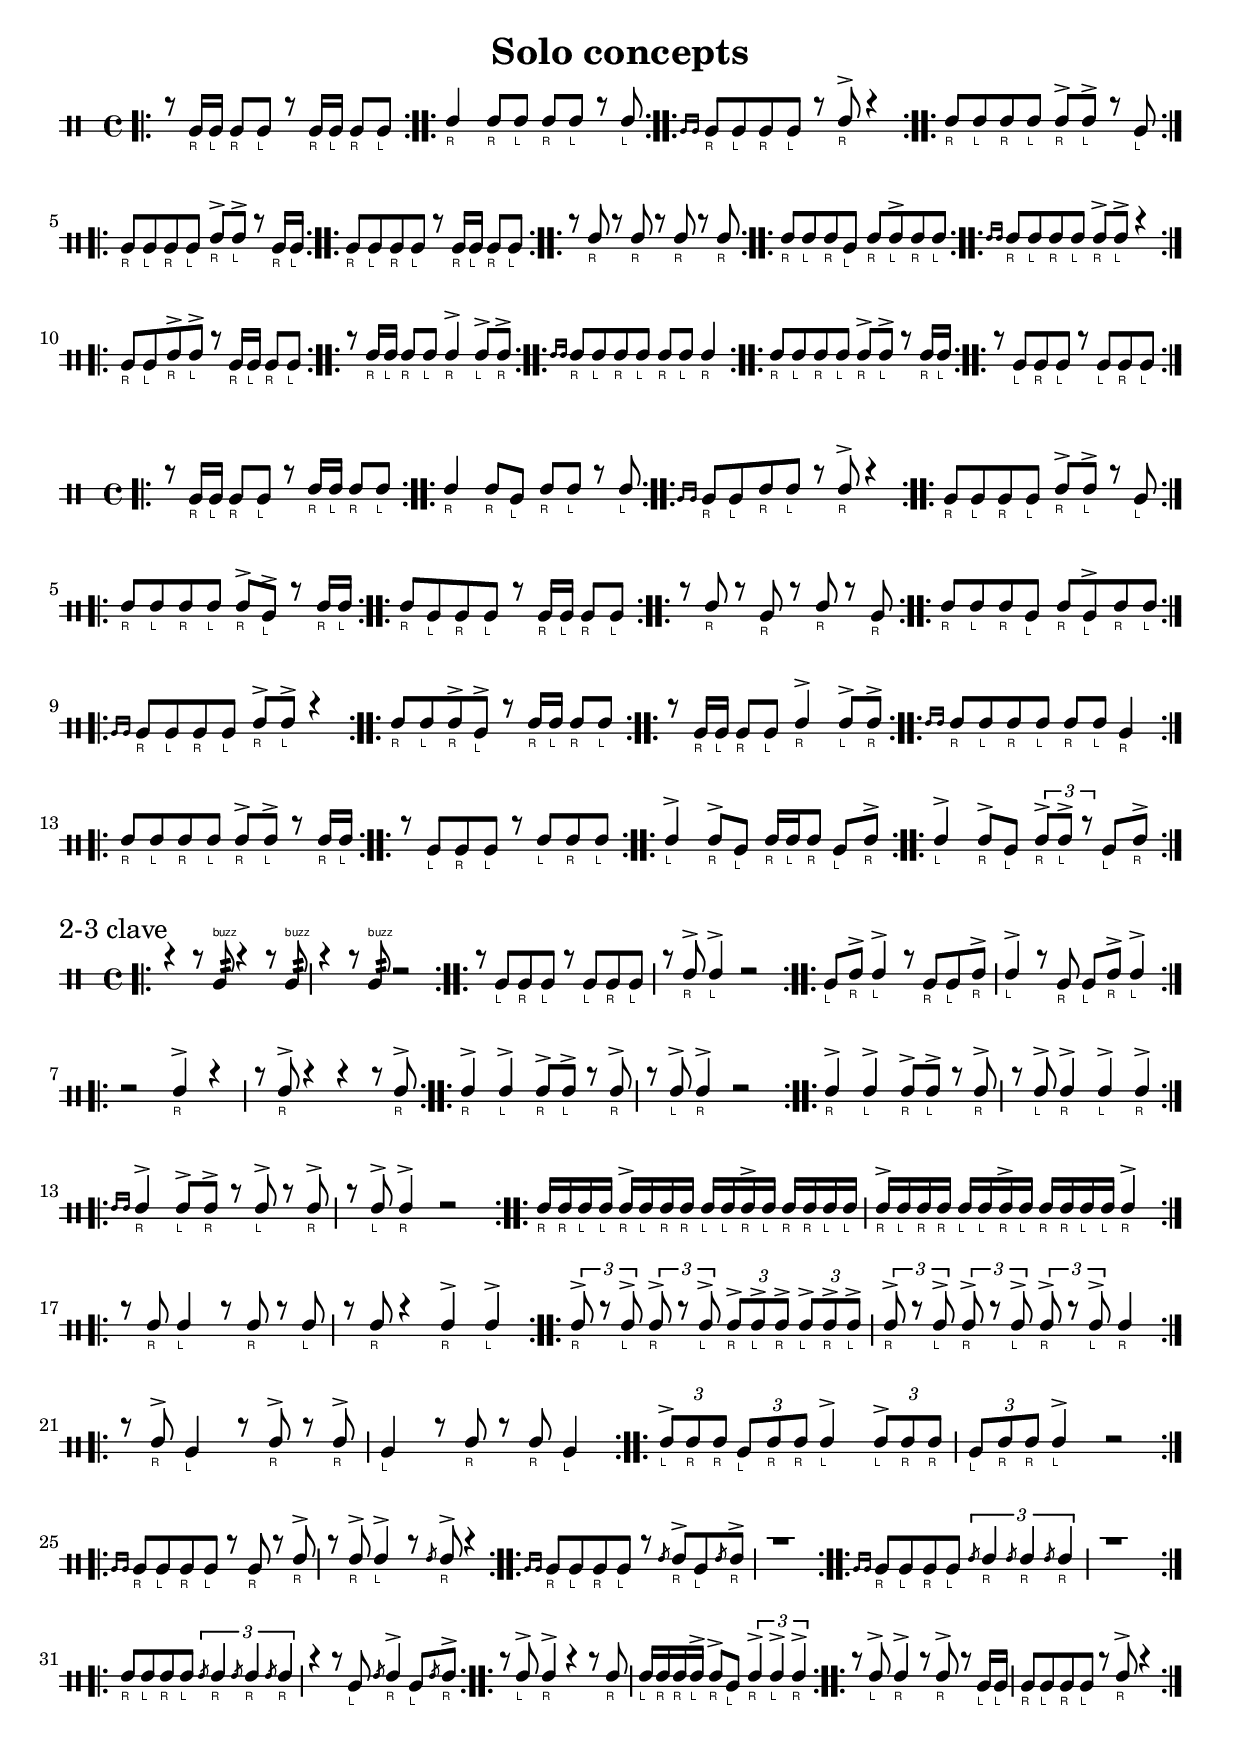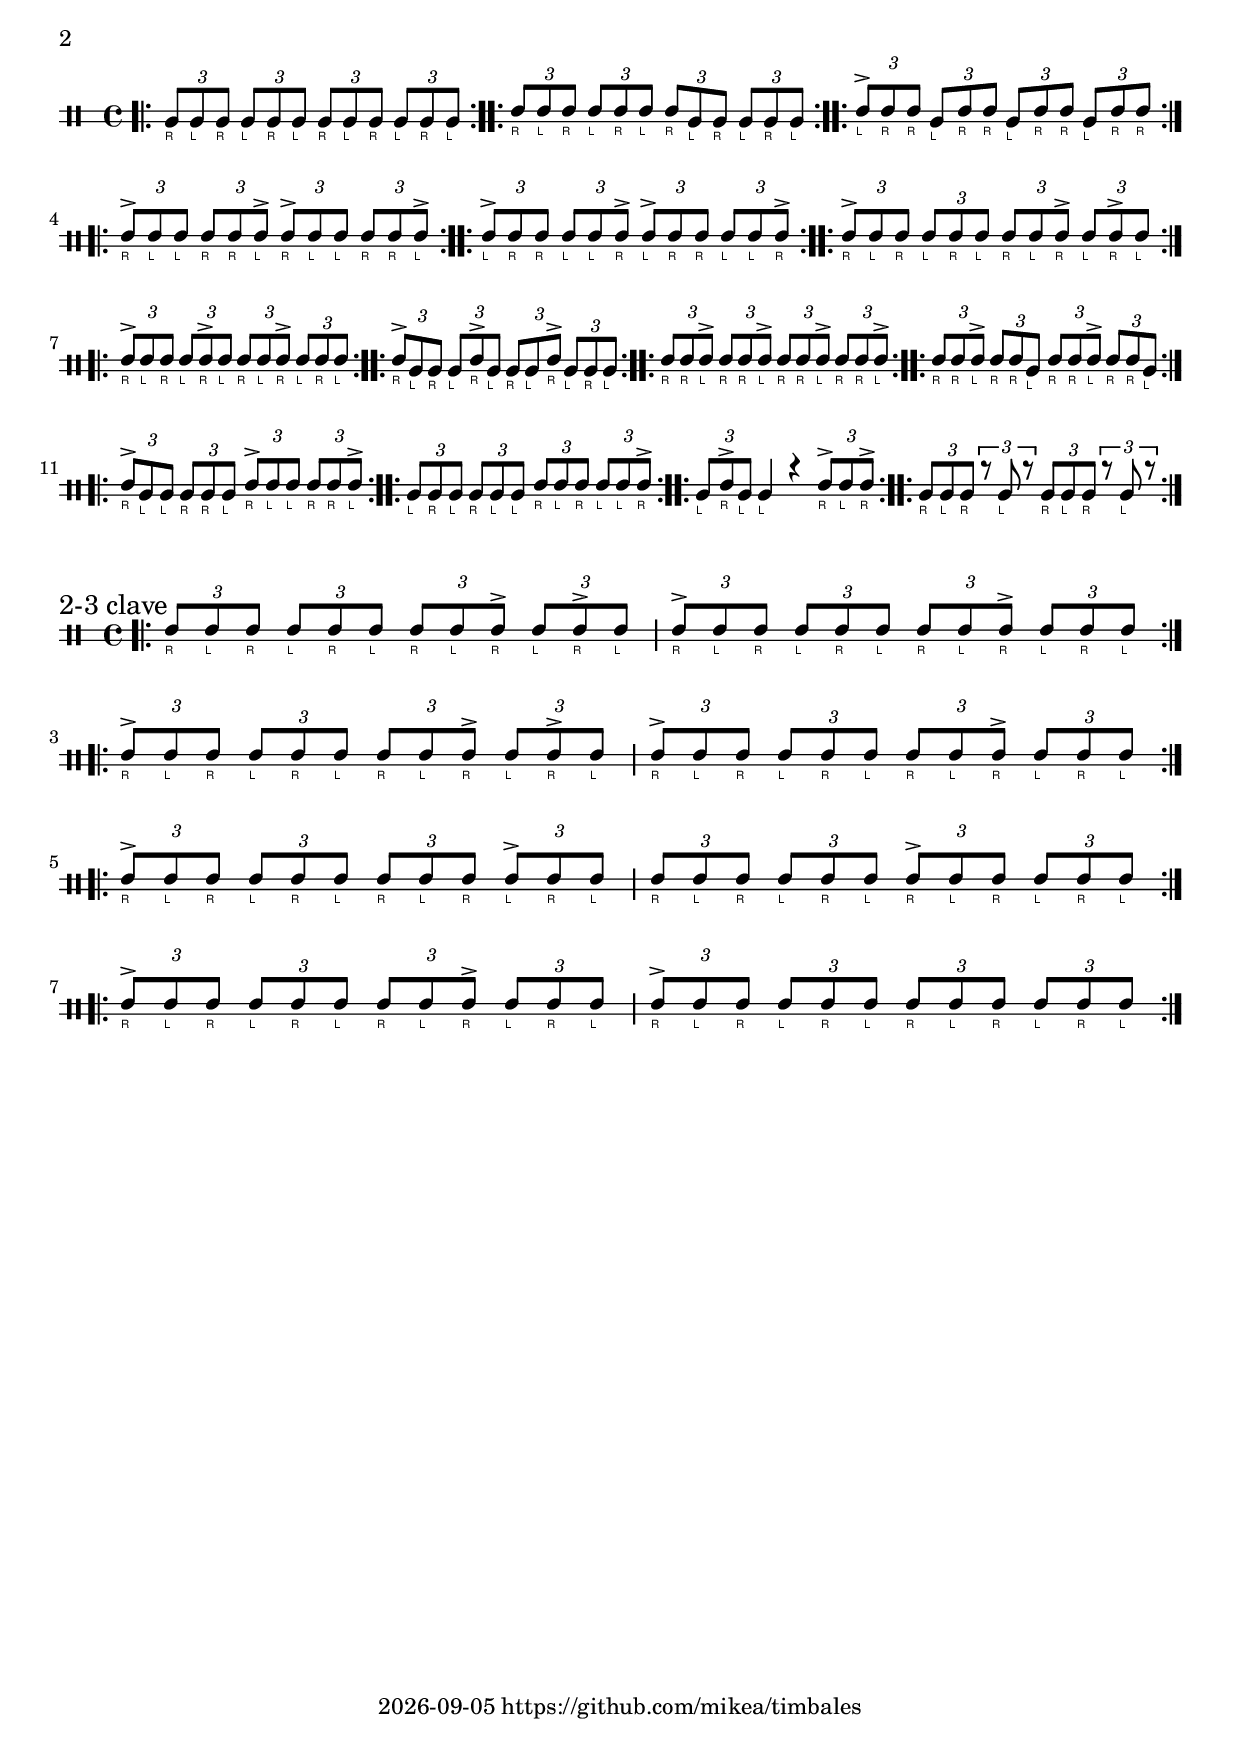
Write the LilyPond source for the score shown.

\version "2.24.2"

\paper {
    indent = 0
    ragged-bottom = ##t
}

\include "common/flam.ly"
\include "common/style.ly"

date = #(strftime "%Y-%m-%d" (localtime (current-time)))

\header {
  title = "Solo concepts"
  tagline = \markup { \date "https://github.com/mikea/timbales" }
}


% one drum

\new DrumStaff \with {
    % instrumentName = "Timbales"
    drumStyleTable = #timbales-style
    \override StaffSymbol.line-count = #2
    \override TextScript.font-size = #-6
    \override TextScript.font-family = #'sans
} \newDrumVoice \drummode { 
    \bar ".|:"

    r8 timl16_"R" 16_"L" 8_"R" 8_"L" r8 timl16_"R" 16_"L" 8_"R" 8_"L" | \bar ":..:"
    timh4_"R" 8_"R" 8_"L" 8_"R" 8_"L" r8 8_"L"  | \bar ":..:"
    \drag timl8_"R" timl8_"L" timl8_"R" timl8_"L" r8 timh8_"R"^> r4  | \bar ":..:"
    timh8_"R" timh8_"L" timh8_"R" timh8_"L" timh8_"R"^> timh8_"L"^> r8 timl8_"L"  | \bar ":..:"
    
    timl8_"R" timl8_"L" timl8_"R" timl8_"L" timh8_"R"^> timh8_"L"^> r8 timl16_"R" timl16_"L"  | \bar ":..:"
    timl8_"R" timl8_"L" timl8_"R" timl8_"L" r8 timl16_"R" timl16_"L" timl8_"R" timl8_"L"  | \bar ":..:"
    r8 timh8_"R" r8 timh8_"R" r8 timh8_"R" r8 timh8_"R" | \bar ":..:"
    timh8_"R" timh8_"L" timh8_"R" timl8_"L" timh8_"R" timh8_"L"^> timh8_"R" timh8_"L"  | \bar ":..:"
    
    \drag timh8_"R" timh8_"L" timh8_"R" timh8_"L" timh8_"R"^> timh8_"L"^> r4 | \bar ":..:"
    timl8_"R" timl8_"L" timh8_"R"^> timh8_"L"^> r8 timl16_"R" timl16_"L" timl8_"R" timl8_"L" | \bar ":..:"
    r8 timh16_"R" 16_"L" 8_"R" 8_"L" 4_"R"^> 8_"L"^> 8_"R"^> | \bar ":..:"
    \drag timh8_"R" timh8_"L" timh8_"R" timh8_"L" timh8_"R" timh8_"L" timh4_"R" | \bar ":..:"
    
    timh8_"R" timh8_"L" timh8_"R" timh8_"L" timh8_"R"^> timh8_"L"^> r8 timh16_"R" timh16_"L" | \bar ":..:"
    r8 timl8_"L" timl8_"R" timl8_"L" r8 timl8_"L" timl8_"R" timl8_"L" | \bar ":..:"

    \bar ":|."
}

% both timbales

\new DrumStaff \with {
    % instrumentName = "Timbales"
    drumStyleTable = #timbales-style
    \override StaffSymbol.line-count = #2
    \override TextScript.font-size = #-6
    \override TextScript.font-family = #'sans
} \newDrumVoice \drummode { 
    \bar ".|:"

    r8 timl16_"R" 16_"L" 8_"R" 8_"L" r8 timh16_"R" 16_"L" 8_"R" 8_"L" | \bar ":..:"
    timh4_"R" timh8_"R" timl8_"L" timh8_"R" timh8_"L" r8 timh8_"L"  | \bar ":..:"
    \drag timl8_"R" timl8_"L" timh8_"R" timh8_"L" r8 timh8_"R"^> r4  | \bar ":..:"
    timl8_"R" timl8_"L" timl8_"R" timl8_"L" timh8_"R"^> timh8_"L"^> r8 timl8_"L"  | \bar ":..:"

    timh8_"R" timh8_"L" timh8_"R" timh8_"L" timh8_"R"^> timl8_"L"^> r8 timh16_"R" timh16_"L"  | \bar ":..:"
    timh8_"R" timl8_"L" timl8_"R" timl8_"L" r8 timl16_"R" timl16_"L" timl8_"R" timl8_"L"  | \bar ":..:"
    r8 timh8_"R" r8 timl8_"R" r8 timh8_"R" r8 timl8_"R" | \bar ":..:"
    timh8_"R" timh8_"L" timh8_"R" timl8_"L" timh8_"R" timl8_"L"^> timh8_"R" timh8_"L"  | \bar ":..:"

    \drag timl8_"R" timl8_"L" timl8_"R" timl8_"L" timh8_"R"^> timh8_"L"^> r4 | \bar ":..:"
    timh8_"R" timh8_"L" timh8_"R"^> timl8_"L"^> r8 timh16_"R" timh16_"L" timh8_"R" timh8_"L" | \bar ":..:"
    r8 timl16_"R" timl16_"L" timl8_"R" timl8_"L" timh4_"R"^> timh8_"L"^> timh8_"R"^> | \bar ":..:"
    \drag timh8_"R" timh8_"L" timh8_"R" timh8_"L" timh8_"R" timh8_"L" timl4_"R" | \bar ":..:"

    timh8_"R" timh8_"L" timh8_"R" timh8_"L" timh8_"R"^> timh8_"L"^> r8 timh16_"R" timh16_"L" | \bar ":..:"
    r8 timl8_"L" timl8_"R" timl8_"L" r8 timh8_"L" timh8_"R" timh8_"L" | \bar ":..:"
    timh4_"L"^> timh8_"R"^> timl8_"L" timh16_"R" timh16_"L" timh8_"R" timl8_"L" timh8_"R"^> | \bar ":..:"
    timh4_"L"^> timh8_"R"^> timl8_"L" \tuplet 3/2 { timh8_"R"^> timh8_"L"^> r8  } timl8_"L" timh8_"R"^> | \bar ":..:"

    \bar ":|."
}

% 2 bars

\new DrumStaff \with {
    % instrumentName = "Timbales"
    drumStyleTable = #timbales-style
    \override StaffSymbol.line-count = #2
    \override TextScript.font-size = #-6
    \override TextScript.font-family = #'sans
} \newDrumVoice \drummode { 
    \sectionLabel "2-3 clave"
    \bar ".|:"

    r4 r8 timl8:32^"buzz" r4 r8 timl8:32^"buzz" | r4 r8 timl8:32^"buzz" r2 | \bar ":..:"
    r8 timl8_"L" timl8_"R" timl8_"L" r8 timl8_"L" timl8_"R" timl8_"L" | r8 timh8_"R"^> timh4_"L"^> r2 | \bar ":..:"

    timl8_"L" timh8_"R"^> timh4_"L"^> r8 timl8_"R" timl8_"L" timh8_"R"^> | timh4_"L"^> r8 timl8_"R" timl8_"L" timh8_"R"^> timh4_"L"^> | \bar ":..:"
    r2 timh4_"R"^> r4 | r8 timh8_"R"^> r4 r4 r8 timh8_"R"^> | \bar ":..:"


    timh4_"R"^> timh4_"L"^> timh8_"R"^> timh8_"L"^> r8 timh8_"R"^> | r8 timh8_"L"^> timh4_"R"^> r2 | \bar ":..:"
    timh4_"R"^> timh4_"L"^> timh8_"R"^> timh8_"L"^> r8 timh8_"R"^> | r8 timh8_"L"^> timh4_"R"^> timh4_"L"^> timh4_"R"^> | \bar ":..:"

    \drag timh4_"R"^> timh8_"L"^> timh8_"R"^> r8 timh8_"L"^> r8 timh8_"R"^> | r8 timh8_"L"^> timh4_"R"^> r2 | \bar ":..:"
    timh16_"R" timh16_"R" timh16_"L" timh16_"L" 
    timh16_"R"^> timh16_"L" timh16_"R" timh16_"R" 
    timh16_"L" timh16_"L" timh16_"R"^> timh16_"L" 
    timh16_"R" timh16_"R" timh16_"L" timh16_"L" |
    timh16_"R"^> timh16_"L" timh16_"R" timh16_"R" 
    timh16_"L" timh16_"L" timh16_"R"^> timh16_"L" 
    timh16_"R" timh16_"R" timh16_"L" timh16_"L" 
    timh4_"R"^> | \bar ":..:"


    r8 timh8_"R" timh4_"L" r8 timh8_"R" r8 timh8_"L" | r8 timh8_"R" r4 timh4_"R"^> timh4_"L"^> | \bar ":..:"
    \tuplet 3/2 { timh8_"R"^> r8 timh8_"L"^> } \tuplet 3/2 { timh8_"R"^> r8 timh8_"L"^> } 
    \tuplet 3/2 { timh8_"R"^> timh8_"L"^> timh8_"R"^> } \tuplet 3/2 { timh8_"L"^> timh8_"R"^> timh8_"L"^> } |
    \tuplet 3/2 { timh8_"R"^> r8 timh8_"L"^> } \tuplet 3/2 { timh8_"R"^> r8 timh8_"L"^> } 
    \tuplet 3/2 { timh8_"R"^> r8 timh8_"L"^> } timh4_"R" | \bar ":..:"
    \break

    r8 timh8_"R"^> timl4_"L" r8 timh8_"R"^> r8 timh8_"R"^> | timl4_"L" r8 timh8_"R" r8 timh8_"R" timl4_"L" | \bar ":..:"

    \tuplet 3/2 { timh8_"L"^> timh8_"R" timh8_"R" } \tuplet 3/2 { timl8_"L" timh8_"R" timh8_"R" }
    timh4_"L"^> \tuplet 3/2 { timh8_"L"^> timh8_"R" timh8_"R" } |
    \tuplet 3/2 { timl8_"L" timh8_"R" timh8_"R" } timh4_"L"^> r2 | \bar ":..:"

    \break


    \drag timl8_"R" timl8_"L" timl8_"R" timl8_"L" r8 timl8_"R" r8 timh8_"R"^> | r8 timh8_"R"^> timh4_"L"^> r8 \flam timh8_"R"^> r4 | \bar ":..:"
    \drag timl8_"R" timl8_"L" timl8_"R" timl8_"L" r8 \flam timh8_"R"^> timl8_"L" \flam timh8_"R"^> | r1 | \bar ":..:"


    \drag timl8_"R" timl8_"L" timl8_"R" timl8_"L" \tuplet 3/2 { \flam timh4_"R" \flam timh4_"R" \flam timh4_"R" }  | r1 | \bar ":..:"
    timh8_"R" timh8_"L" timh8_"R" timh8_"L" \tuplet 3/2 { \flam timh4_"R" \flam timh4_"R" \flam timh4_"R" }  | r4 r8 timl8_"L" \flam timh4_"R"^> timl8_"L" \flam timh8_"R"^> | \bar ":..:"

    r8 timh8_"L"^> timh4_"R"^> r4 r8 timh8_"R" | timh16_"L" timh16_"R" timh16_"R" timh16_"L"^> timh8_"R"^> timl8_"L" \tuplet 3/2 { timh4_"R"^> timh4_"L"^> timh4_"R"^> } | \bar ":..:"
    r8 timh8_"L"^> timh4_"R"^> r8 timh8_"R"^> r8 timl16_"L" timl16_"L" | timl8_"R" timl8_"L" timl8_"R" timl8_"L" r8 timh8_"R"^> r4 | \bar ":..:"

    \bar ":|."
}

% 1 bar triplets

\new DrumStaff \with {
    % instrumentName = "Timbales"
    drumStyleTable = #timbales-style
    \override StaffSymbol.line-count = #2
    \override TextScript.font-size = #-6
    \override TextScript.font-family = #'sans
} \newDrumVoice \drummode { 
    \bar ".|:"

    \tuplet 3/2 { timl8_"R" timl8_"L" timl8_"R" } 
    \tuplet 3/2 { timl8_"L" timl8_"R" timl8_"L" } 
    \tuplet 3/2 { timl8_"R" timl8_"L" timl8_"R" } 
    \tuplet 3/2 { timl8_"L" timl8_"R" timl8_"L" } \bar ":..:"

    \tuplet 3/2 { timh8_"R" timh8_"L" timh8_"R" } 
    \tuplet 3/2 { timh8_"L" timh8_"R" timh8_"L" } 
    \tuplet 3/2 { timh8_"R" timl8_"L" timl8_"R" } 
    \tuplet 3/2 { timl8_"L" timl8_"R" timl8_"L" } \bar ":..:"


    \tuplet 3/2 { timh8_"L"^> timh8_"R" timh8_"R" } 
    \tuplet 3/2 { timl8_"L" timh8_"R" timh8_"R" } 
    \tuplet 3/2 { timl8_"L" timh8_"R" timh8_"R" } 
    \tuplet 3/2 { timl8_"L" timh8_"R" timh8_"R" } \bar ":..:"

    \tuplet 3/2 { timh8_"R"^> timh8_"L" timh8_"L" } 
    \tuplet 3/2 { timh8_"R" timh8_"R" timh8_"L"^> } 
    \tuplet 3/2 { timh8_"R"^> timh8_"L" timh8_"L" } 
    \tuplet 3/2 { timh8_"R" timh8_"R" timh8_"L"^> } \bar ":..:"


    \tuplet 3/2 { timh8_"L"^> timh8_"R" timh8_"R" } 
    \tuplet 3/2 { timh8_"L" timh8_"L" timh8_"R"^> } 
    \tuplet 3/2 { timh8_"L"^> timh8_"R" timh8_"R" } 
    \tuplet 3/2 { timh8_"L" timh8_"L" timh8_"R"^> } \bar ":..:"

    \tuplet 3/2 { timh8_"R"^> timh8_"L" timh8_"R" } 
    \tuplet 3/2 { timh8_"L" timh8_"R" timh8_"L" } 
    \tuplet 3/2 { timh8_"R" timh8_"L" timh8_"R"^> } 
    \tuplet 3/2 { timh8_"L" timh8_"R"^> timh8_"L" } \bar ":..:"


    \tuplet 3/2 { timh8_"R"^> timh8_"L" timh8_"R" } 
    \tuplet 3/2 { timh8_"L" timh8_"R"^> timh8_"L" } 
    \tuplet 3/2 { timh8_"R" timh8_"L" timh8_"R"^> } 
    \tuplet 3/2 { timh8_"L" timh8_"R" timh8_"L" } \bar ":..:"

    \tuplet 3/2 { timh8_"R"^> timl8_"L" timl8_"R" } 
    \tuplet 3/2 { timl8_"L" timh8_"R"^> timl8_"L" } 
    \tuplet 3/2 { timl8_"R" timl8_"L" timh8_"R"^> } 
    \tuplet 3/2 { timl8_"L" timl8_"R" timl8_"L" } \bar ":..:"


    \tuplet 3/2 { timh8_"R" timh8_"R" timh8_"L"^> } 
    \tuplet 3/2 { timh8_"R" timh8_"R" timh8_"L"^> } 
    \tuplet 3/2 { timh8_"R" timh8_"R" timh8_"L"^> } 
    \tuplet 3/2 { timh8_"R" timh8_"R" timh8_"L"^> } \bar ":..:"

    \tuplet 3/2 { timh8_"R" timh8_"R" timh8_"L"^> } 
    \tuplet 3/2 { timh8_"R" timh8_"R" timl8_"L" } 
    \tuplet 3/2 { timh8_"R" timh8_"R" timh8_"L"^> } 
    \tuplet 3/2 { timh8_"R" timh8_"R" timl8_"L" } \bar ":..:"


    \tuplet 3/2 { timh8_"R"^> timl8_"L" timl8_"L" } 
    \tuplet 3/2 { timl8_"R" timl8_"R" timl8_"L" } 
    \tuplet 3/2 { timh8_"R"^> timh8_"L" timh8_"L" } 
    \tuplet 3/2 { timh8_"R" timh8_"R" timh8_"L"^> } \bar ":..:"

    \tuplet 3/2 { timl8_"L" timl8_"R" timl8_"L" } 
    \tuplet 3/2 { timl8_"R" timl8_"L" timl8_"L" } 
    \tuplet 3/2 { timh8_"R" timh8_"L" timh8_"R" } 
    \tuplet 3/2 { timh8_"L" timh8_"L" timh8_"R"^> } \bar ":..:"


    \tuplet 3/2 { timl8_"L" timh8_"R"^> timl8_"L" } 
    timl4_"L"
    r4
    \tuplet 3/2 { timh8_"R"^> timh8_"L" timh8_"R"^> } \bar ":..:"

    \tuplet 3/2 { timl8_"R" timl8_"L" timl8_"R" } 
    \tuplet 3/2 { r8 timl8_"L" r8 } 
    \tuplet 3/2 { timl8_"R" timl8_"L" timl8_"R" } 
    \tuplet 3/2 { r timl8_"L" r } \bar ":..:"

    \bar ":|."
}


% 2 bar triplets

\new DrumStaff \with {
    % instrumentName = "Timbales"
    drumStyleTable = #timbales-style
    \override StaffSymbol.line-count = #2
    \override TextScript.font-size = #-6
    \override TextScript.font-family = #'sans
} \newDrumVoice \drummode { 
    \sectionLabel "2-3 clave"
    \bar ".|:"

    \tuplet 3/2 { timh8_"R" timh8_"L" timh8_"R" } 
    \tuplet 3/2 { timh8_"L" timh8_"R" timh8_"L" } 
    \tuplet 3/2 { timh8_"R" timh8_"L" timh8_"R"^> } 
    \tuplet 3/2 { timh8_"L" timh8_"R"^> timh8_"L" } |

    \tuplet 3/2 { timh8_"R"^> timh8_"L" timh8_"R" } 
    \tuplet 3/2 { timh8_"L" timh8_"R" timh8_"L" } 
    \tuplet 3/2 { timh8_"R" timh8_"L" timh8_"R"^> } 
    \tuplet 3/2 { timh8_"L" timh8_"R" timh8_"L" } \bar ":..:"

    \break

    \tuplet 3/2 { timh8_"R"^> timh8_"L" timh8_"R" } 
    \tuplet 3/2 { timh8_"L" timh8_"R" timh8_"L" } 
    \tuplet 3/2 { timh8_"R" timh8_"L" timh8_"R"^> } 
    \tuplet 3/2 { timh8_"L" timh8_"R"^> timh8_"L" } |

    \tuplet 3/2 { timh8_"R"^> timh8_"L" timh8_"R" } 
    \tuplet 3/2 { timh8_"L" timh8_"R" timh8_"L" } 
    \tuplet 3/2 { timh8_"R" timh8_"L" timh8_"R"^> } 
    \tuplet 3/2 { timh8_"L" timh8_"R" timh8_"L" } \bar ":..:"

    \break

    \tuplet 3/2 { timh8_"R"^> timh8_"L" timh8_"R" } 
    \tuplet 3/2 { timh8_"L" timh8_"R" timh8_"L" } 
    \tuplet 3/2 { timh8_"R" timh8_"L" timh8_"R" } 
    \tuplet 3/2 { timh8_"L"^> timh8_"R" timh8_"L" } |

    \tuplet 3/2 { timh8_"R" timh8_"L" timh8_"R" } 
    \tuplet 3/2 { timh8_"L" timh8_"R" timh8_"L" } 
    \tuplet 3/2 { timh8_"R"^> timh8_"L" timh8_"R" } 
    \tuplet 3/2 { timh8_"L" timh8_"R" timh8_"L" } \bar ":..:"

    \break

    \tuplet 3/2 { timh8_"R"^> timh8_"L" timh8_"R" } 
    \tuplet 3/2 { timh8_"L" timh8_"R" timh8_"L" } 
    \tuplet 3/2 { timh8_"R" timh8_"L" timh8_"R"^> } 
    \tuplet 3/2 { timh8_"L" timh8_"R" timh8_"L" } |

    \tuplet 3/2 { timh8_"R"^> timh8_"L" timh8_"R" } 
    \tuplet 3/2 { timh8_"L" timh8_"R" timh8_"L" } 
    \tuplet 3/2 { timh8_"R" timh8_"L" timh8_"R" } 
    \tuplet 3/2 { timh8_"L" timh8_"R" timh8_"L" } \bar ":..:"


    \bar ":|."
}
